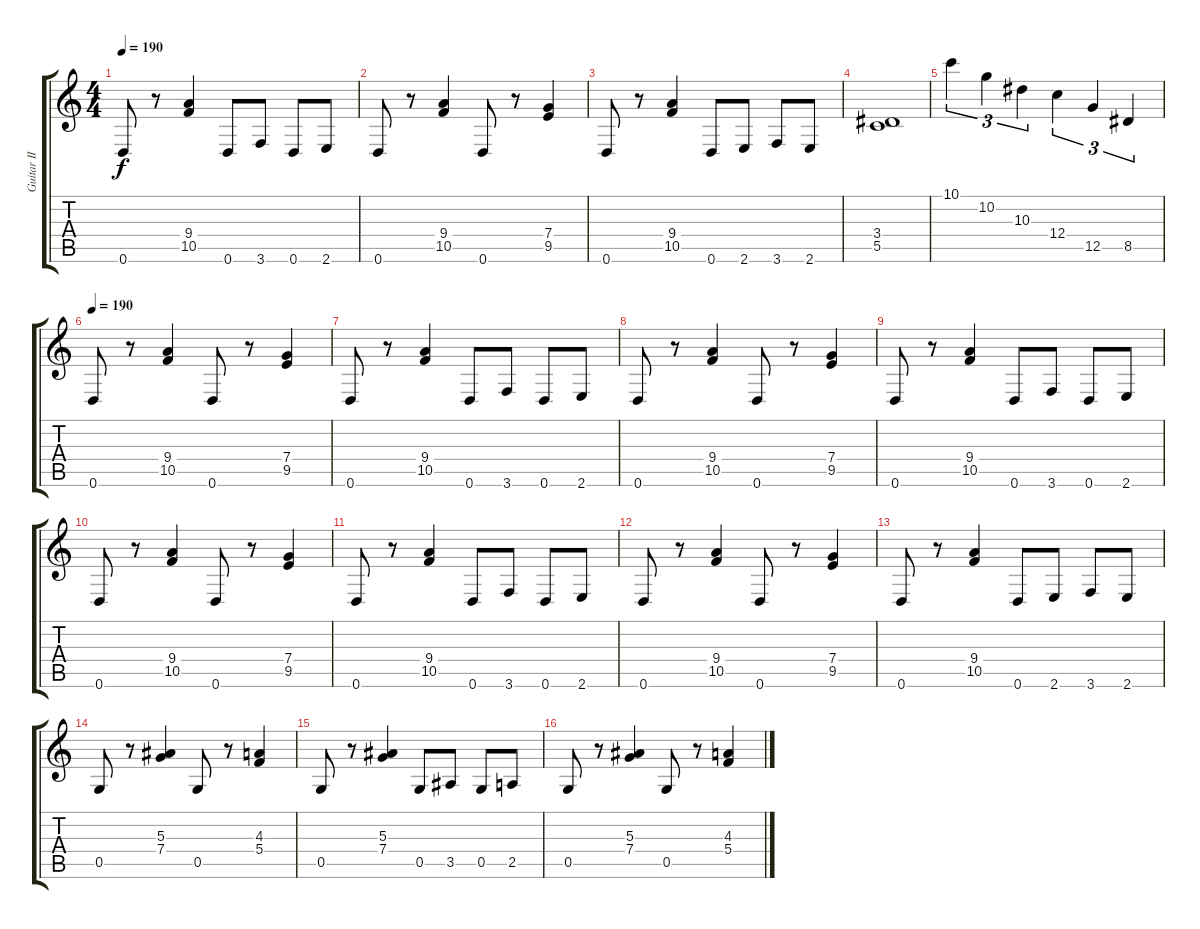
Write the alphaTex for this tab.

\track ("Guitar II" "Guitar II") {instrument distortionguitar}
\staff {score tabs}
\tuning (D4 A3 F3 C3 G2 D2) {hide}
\ts (4 4)
\tempo 190
\clef g2
\ks c
0.6.8{dy f} r.8 (9.4 10.5).4 0.6.8 3.6.8 0.6.8 2.6.8 |
0.6.8 r.8 (9.4 10.5).4 0.6.8 r.8 (7.4 9.5).4 |
0.6.8 r.8 (9.4 10.5).4 0.6.8 2.6.8 3.6.8 2.6.8 |
(3.4 5.5).1 |
10.1.4{tu (3 2)} 10.2.4{tu (3 2)} 10.3.4{tu (3 2)} 12.4.4{tu (3 2)} 12.5.4{tu (3 2)} 8.5.4{tu (3 2)} |
\tempo 190
0.6.8 r.8 (9.4 10.5).4 0.6.8 r.8 (7.4 9.5).4 |
0.6.8 r.8 (9.4 10.5).4 0.6.8 3.6.8 0.6.8 2.6.8 |
0.6.8 r.8 (9.4 10.5).4 0.6.8 r.8 (7.4 9.5).4 |
0.6.8 r.8 (9.4 10.5).4 0.6.8 3.6.8 0.6.8 2.6.8 |
0.6.8 r.8 (9.4 10.5).4 0.6.8 r.8 (7.4 9.5).4 |
0.6.8 r.8 (9.4 10.5).4 0.6.8 3.6.8 0.6.8 2.6.8 |
0.6.8 r.8 (9.4 10.5).4 0.6.8 r.8 (7.4 9.5).4 |
0.6.8 r.8 (9.4 10.5).4 0.6.8 2.6.8 3.6.8 2.6.8 |
0.5.8 r.8 (5.3 7.4).4 0.5.8 r.8 (4.3 5.4).4 |
0.5.8 r.8 (5.3 7.4).4 0.5.8 3.5.8 0.5.8 2.5.8 |
0.5.8 r.8 (5.3 7.4).4 0.5.8 r.8 (4.3 5.4).4
